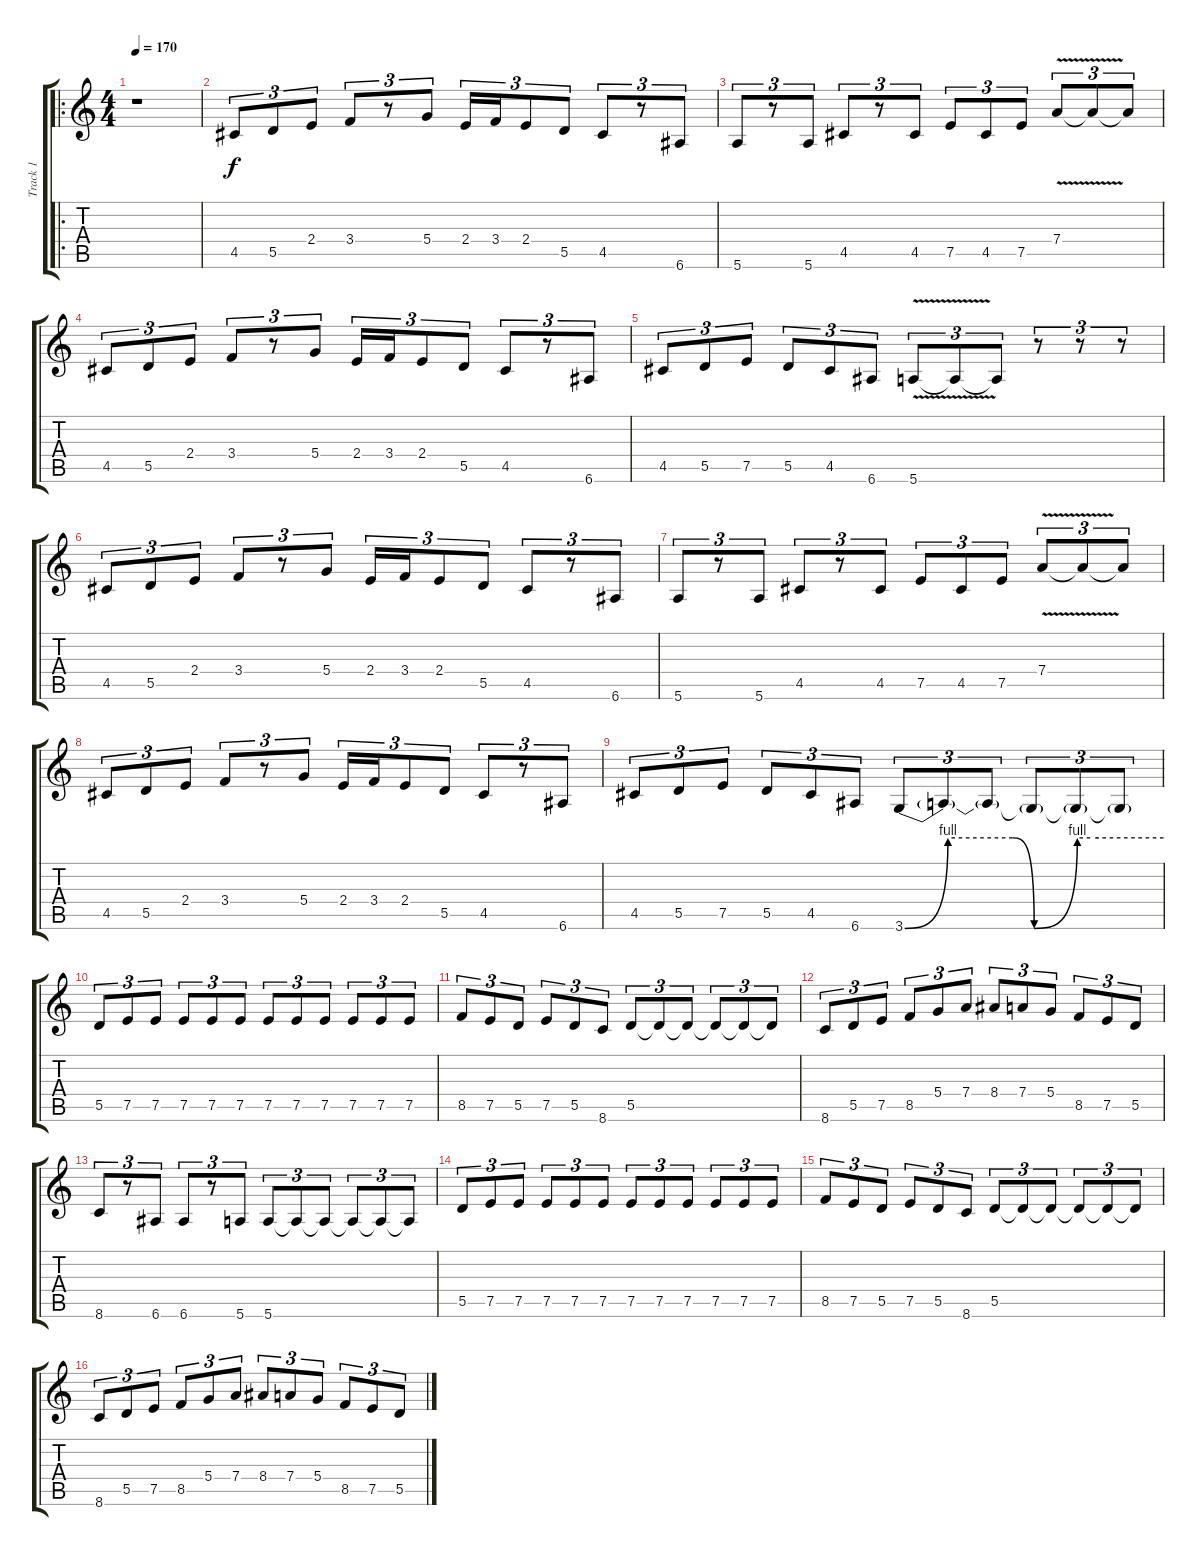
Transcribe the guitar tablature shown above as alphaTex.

\track ("Track 1" "Track 1") {instrument overdrivenguitar}
\staff {score tabs}
\tuning (E4 B3 G3 D3 A2 E2) {hide}
\ro
\ts (4 4)
\tempo 170
\clef g2
\ks c
r.1{dy f instrument overdrivenguitar} |
4.5.8{tu (3 2)} 5.5.8{tu (3 2)} 2.4.8{tu (3 2)} 3.4.8{tu (3 2)} r.8{tu (3 2)} 5.4.8{tu (3 2)} 2.4.16{tu (3 2)} 3.4.16{tu (3 2)} 2.4.8{tu (3 2)} 5.5.8{tu (3 2)} 4.5.8{tu (3 2)} r.8{tu (3 2)} 6.6.8{tu (3 2)} |
5.6.8{tu (3 2)} r.8{tu (3 2)} 5.6.8{tu (3 2)} 4.5.8{tu (3 2)} r.8{tu (3 2)} 4.5.8{tu (3 2)} 7.5.8{tu (3 2)} 4.5.8{tu (3 2)} 7.5.8{tu (3 2)} 7.4{v}.8{tu (3 2)} 7.4{t}.8{tu (3 2)} 7.4{t}.8{tu (3 2)} |
4.5.8{tu (3 2)} 5.5.8{tu (3 2)} 2.4.8{tu (3 2)} 3.4.8{tu (3 2)} r.8{tu (3 2)} 5.4.8{tu (3 2)} 2.4.16{tu (3 2)} 3.4.16{tu (3 2)} 2.4.8{tu (3 2)} 5.5.8{tu (3 2)} 4.5.8{tu (3 2)} r.8{tu (3 2)} 6.6.8{tu (3 2)} |
4.5.8{tu (3 2)} 5.5.8{tu (3 2)} 7.5.8{tu (3 2)} 5.5.8{tu (3 2)} 4.5.8{tu (3 2)} 6.6.8{tu (3 2)} 5.6{v}.8{tu (3 2)} 5.6{t}.8{tu (3 2)} 5.6{t}.8{tu (3 2)} r.8{tu (3 2)} r.8{tu (3 2)} r.8{tu (3 2)} |
4.5.8{tu (3 2)} 5.5.8{tu (3 2)} 2.4.8{tu (3 2)} 3.4.8{tu (3 2)} r.8{tu (3 2)} 5.4.8{tu (3 2)} 2.4.16{tu (3 2)} 3.4.16{tu (3 2)} 2.4.8{tu (3 2)} 5.5.8{tu (3 2)} 4.5.8{tu (3 2)} r.8{tu (3 2)} 6.6.8{tu (3 2)} |
5.6.8{tu (3 2)} r.8{tu (3 2)} 5.6.8{tu (3 2)} 4.5.8{tu (3 2)} r.8{tu (3 2)} 4.5.8{tu (3 2)} 7.5.8{tu (3 2)} 4.5.8{tu (3 2)} 7.5.8{tu (3 2)} 7.4{v}.8{tu (3 2)} 7.4{t}.8{tu (3 2)} 7.4{t}.8{tu (3 2)} |
4.5.8{tu (3 2)} 5.5.8{tu (3 2)} 2.4.8{tu (3 2)} 3.4.8{tu (3 2)} r.8{tu (3 2)} 5.4.8{tu (3 2)} 2.4.16{tu (3 2)} 3.4.16{tu (3 2)} 2.4.8{tu (3 2)} 5.5.8{tu (3 2)} 4.5.8{tu (3 2)} r.8{tu (3 2)} 6.6.8{tu (3 2)} |
4.5.8{tu (3 2)} 5.5.8{tu (3 2)} 7.5.8{tu (3 2)} 5.5.8{tu (3 2)} 4.5.8{tu (3 2)} 6.6.8{tu (3 2)} 3.6{be (custom 0 0 10 4 25 4 30 0 40 4 43 4 45 4 50 4 60 4)}.8{tu (3 2)} 3.6{t}.8{tu (3 2)} 3.6{t}.8{tu (3 2)} 3.6{t}.8{tu (3 2)} 3.6{t}.8{tu (3 2)} 3.6{t}.8{tu (3 2)} |
5.5.8{tu (3 2)} 7.5.8{tu (3 2)} 7.5.8{tu (3 2)} 7.5.8{tu (3 2)} 7.5.8{tu (3 2)} 7.5.8{tu (3 2)} 7.5.8{tu (3 2)} 7.5.8{tu (3 2)} 7.5.8{tu (3 2)} 7.5.8{tu (3 2)} 7.5.8{tu (3 2)} 7.5.8{tu (3 2)} |
8.5.8{tu (3 2)} 7.5.8{tu (3 2)} 5.5.8{tu (3 2)} 7.5.8{tu (3 2)} 5.5.8{tu (3 2)} 8.6.8{tu (3 2)} 5.5.8{tu (3 2)} 5.5{t}.8{tu (3 2)} 5.5{t}.8{tu (3 2)} 5.5{t}.8{tu (3 2)} 5.5{t}.8{tu (3 2)} 5.5{t}.8{tu (3 2)} |
8.6.8{tu (3 2)} 5.5.8{tu (3 2)} 7.5.8{tu (3 2)} 8.5.8{tu (3 2)} 5.4.8{tu (3 2)} 7.4.8{tu (3 2)} 8.4.8{tu (3 2)} 7.4.8{tu (3 2)} 5.4.8{tu (3 2)} 8.5.8{tu (3 2)} 7.5.8{tu (3 2)} 5.5.8{tu (3 2)} |
8.6.8{tu (3 2)} r.8{tu (3 2)} 6.6.8{tu (3 2)} 6.6.8{tu (3 2)} r.8{tu (3 2)} 5.6.8{tu (3 2)} 5.6.8{tu (3 2)} 5.6{t}.8{tu (3 2)} 5.6{t}.8{tu (3 2)} 5.6{t}.8{tu (3 2)} 5.6{t}.8{tu (3 2)} 5.6{t}.8{tu (3 2)} |
5.5.8{tu (3 2)} 7.5.8{tu (3 2)} 7.5.8{tu (3 2)} 7.5.8{tu (3 2)} 7.5.8{tu (3 2)} 7.5.8{tu (3 2)} 7.5.8{tu (3 2)} 7.5.8{tu (3 2)} 7.5.8{tu (3 2)} 7.5.8{tu (3 2)} 7.5.8{tu (3 2)} 7.5.8{tu (3 2)} |
8.5.8{tu (3 2)} 7.5.8{tu (3 2)} 5.5.8{tu (3 2)} 7.5.8{tu (3 2)} 5.5.8{tu (3 2)} 8.6.8{tu (3 2)} 5.5.8{tu (3 2)} 5.5{t}.8{tu (3 2)} 5.5{t}.8{tu (3 2)} 5.5{t}.8{tu (3 2)} 5.5{t}.8{tu (3 2)} 5.5{t}.8{tu (3 2)} |
8.6.8{tu (3 2)} 5.5.8{tu (3 2)} 7.5.8{tu (3 2)} 8.5.8{tu (3 2)} 5.4.8{tu (3 2)} 7.4.8{tu (3 2)} 8.4.8{tu (3 2)} 7.4.8{tu (3 2)} 5.4.8{tu (3 2)} 8.5.8{tu (3 2)} 7.5.8{tu (3 2)} 5.5.8{tu (3 2)}
